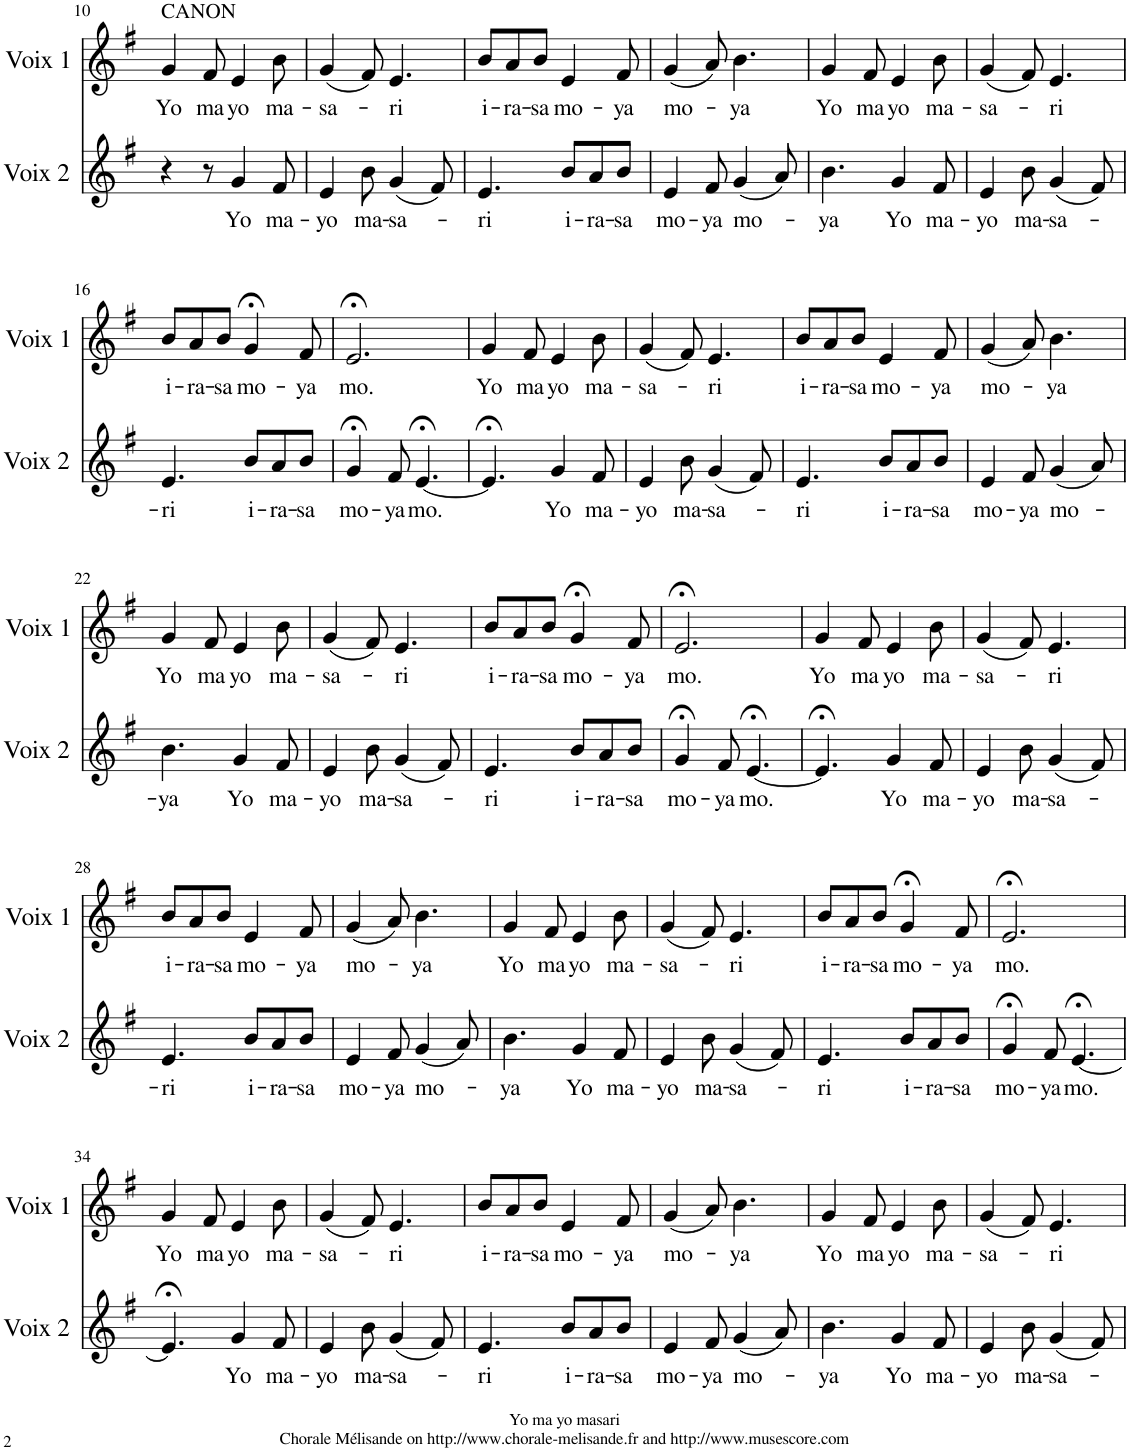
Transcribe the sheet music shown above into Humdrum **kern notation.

**kern	**text	**kern	**text
*part2	*part2	*part1	*part1
*staff2	*staff2	*staff1	*staff1
*I"Voix 2	*	*I"Voix 1	*
*I'Voix 2	*	*I'Voix 1	*
!!LO:PB:g=z
*clefG2	*	*clefG2	*
*k[f#]	*	*k[f#]	*
*M6/8	*	*M6/8	*
=10	=10	=10	=10
!	!	!LO:TX:a:t=CANON	!
!	!	!	!LO:LY:b
4r	.	4g/	Yo
!	!	!	!LO:LY:b
8r	.	8f#/	ma-
!	!LO:LY:b	!	!LO:LY:b
4g/	Yo	4e/	-yo
!	!LO:LY:b	!	!LO:LY:b
8f#/	ma-	8b\	ma-
=11	=11	=11	=11
!	!LO:LY:b	!	!LO:LY:b
4e/	-yo	(4g/	-sa-
!	!LO:LY:b	!	!
8b\	ma-	8f#/)	.
!	!LO:LY:b	!	!LO:LY:b
(4g/	-sa-	4.e/	-ri
8f#/)	.	.	.
=12	=12	=12	=12
!	!LO:LY:b	!	!LO:LY:b
4.e/	-ri	8b/L	i-
!	!	!	!LO:LY:b
.	.	8a/	-ra-
!	!	!	!LO:LY:b
.	.	8b/J	-sa
!	!LO:LY:b	!	!LO:LY:b
8b/L	i-	4e/	mo-
!	!LO:LY:b	!	!
8a/	-ra-	.	.
!	!LO:LY:b	!	!LO:LY:b
8b/J	-sa	8f#/	-ya
=13	=13	=13	=13
!	!LO:LY:b	!	!LO:LY:b
4e/	mo-	(4g/	mo-
!	!LO:LY:b	!	!
8f#/	-ya	8a/)	.
!	!LO:LY:b	!	!LO:LY:b
(4g/	mo-	4.b\	-ya
8a/)	.	.	.
=14	=14	=14	=14
!	!LO:LY:b	!	!LO:LY:b
4.b\	-ya	4g/	Yo
!	!	!	!LO:LY:b
.	.	8f#/	ma-
!	!LO:LY:b	!	!LO:LY:b
4g/	Yo	4e/	-yo
!	!LO:LY:b	!	!LO:LY:b
8f#/	ma-	8b\	ma-
=15	=15	=15	=15
!	!LO:LY:b	!	!LO:LY:b
4e/	-yo	(4g/	-sa-
!	!LO:LY:b	!	!
8b\	ma-	8f#/)	.
!	!LO:LY:b	!	!LO:LY:b
(4g/	-sa-	4.e/	-ri
8f#/)	.	.	.
!!LO:LB:g=z
=16	=16	=16	=16
!	!LO:LY:b	!	!LO:LY:b
4.e/	-ri	8b/L	i-
!	!	!	!LO:LY:b
.	.	8a/	-ra-
!	!	!	!LO:LY:b
.	.	8b/J	-sa
!	!LO:LY:b	!	!LO:LY:b
8b/L	i-	4g;</	mo-
!	!LO:LY:b	!	!
8a/	-ra-	.	.
!	!LO:LY:b	!	!LO:LY:b
8b/J	-sa	8f#/	-ya
=17	=17	=17	=17
!	!LO:LY:b	!	!LO:LY:b
4g;</	mo-	2.e;</	mo.
!	!LO:LY:b	!	!
8f#/	-ya	.	.
!	!LO:LY:b	!	!
[4.e;</	mo.	.	.
=18	=18	=18	=18
!	!	!	!LO:LY:b
4.e;</]	.	4g/	Yo
!	!	!	!LO:LY:b
.	.	8f#/	ma-
!	!LO:LY:b	!	!LO:LY:b
4g/	Yo	4e/	-yo
!	!LO:LY:b	!	!LO:LY:b
8f#/	ma-	8b\	ma-
=19	=19	=19	=19
!	!LO:LY:b	!	!LO:LY:b
4e/	-yo	(4g/	-sa-
!	!LO:LY:b	!	!
8b\	ma-	8f#/)	.
!	!LO:LY:b	!	!LO:LY:b
(4g/	-sa-	4.e/	-ri
8f#/)	.	.	.
=20	=20	=20	=20
!	!LO:LY:b	!	!LO:LY:b
4.e/	-ri	8b/L	i-
!	!	!	!LO:LY:b
.	.	8a/	-ra-
!	!	!	!LO:LY:b
.	.	8b/J	-sa
!	!LO:LY:b	!	!LO:LY:b
8b/L	i-	4e/	mo-
!	!LO:LY:b	!	!
8a/	-ra-	.	.
!	!LO:LY:b	!	!LO:LY:b
8b/J	-sa	8f#/	-ya
=21	=21	=21	=21
!	!LO:LY:b	!	!LO:LY:b
4e/	mo-	(4g/	mo-
!	!LO:LY:b	!	!
8f#/	-ya	8a/)	.
!	!LO:LY:b	!	!LO:LY:b
(4g/	mo-	4.b\	-ya
8a/)	.	.	.
!!LO:LB:g=z
=22	=22	=22	=22
!	!LO:LY:b	!	!LO:LY:b
4.b\	-ya	4g/	Yo
!	!	!	!LO:LY:b
.	.	8f#/	ma-
!	!LO:LY:b	!	!LO:LY:b
4g/	Yo	4e/	-yo
!	!LO:LY:b	!	!LO:LY:b
8f#/	ma-	8b\	ma-
=23	=23	=23	=23
!	!LO:LY:b	!	!LO:LY:b
4e/	-yo	(4g/	-sa-
!	!LO:LY:b	!	!
8b\	ma-	8f#/)	.
!	!LO:LY:b	!	!LO:LY:b
(4g/	-sa-	4.e/	-ri
8f#/)	.	.	.
=24	=24	=24	=24
!	!LO:LY:b	!	!LO:LY:b
4.e/	-ri	8b/L	i-
!	!	!	!LO:LY:b
.	.	8a/	-ra-
!	!	!	!LO:LY:b
.	.	8b/J	-sa
!	!LO:LY:b	!	!LO:LY:b
8b/L	i-	4g;</	mo-
!	!LO:LY:b	!	!
8a/	-ra-	.	.
!	!LO:LY:b	!	!LO:LY:b
8b/J	-sa	8f#/	-ya
=25	=25	=25	=25
!	!LO:LY:b	!	!LO:LY:b
4g;</	mo-	2.e;</	mo.
!	!LO:LY:b	!	!
8f#/	-ya	.	.
!	!LO:LY:b	!	!
[4.e;</	mo.	.	.
=26	=26	=26	=26
!	!	!	!LO:LY:b
4.e;</]	.	4g/	Yo
!	!	!	!LO:LY:b
.	.	8f#/	ma-
!	!LO:LY:b	!	!LO:LY:b
4g/	Yo	4e/	-yo
!	!LO:LY:b	!	!LO:LY:b
8f#/	ma-	8b\	ma-
=27	=27	=27	=27
!	!LO:LY:b	!	!LO:LY:b
4e/	-yo	(4g/	-sa-
!	!LO:LY:b	!	!
8b\	ma-	8f#/)	.
!	!LO:LY:b	!	!LO:LY:b
(4g/	-sa-	4.e/	-ri
8f#/)	.	.	.
!!LO:LB:g=z
=28	=28	=28	=28
!	!LO:LY:b	!	!LO:LY:b
4.e/	-ri	8b/L	i-
!	!	!	!LO:LY:b
.	.	8a/	-ra-
!	!	!	!LO:LY:b
.	.	8b/J	-sa
!	!LO:LY:b	!	!LO:LY:b
8b/L	i-	4e/	mo-
!	!LO:LY:b	!	!
8a/	-ra-	.	.
!	!LO:LY:b	!	!LO:LY:b
8b/J	-sa	8f#/	-ya
=29	=29	=29	=29
!	!LO:LY:b	!	!LO:LY:b
4e/	mo-	(4g/	mo-
!	!LO:LY:b	!	!
8f#/	-ya	8a/)	.
!	!LO:LY:b	!	!LO:LY:b
(4g/	mo-	4.b\	-ya
8a/)	.	.	.
=30	=30	=30	=30
!	!LO:LY:b	!	!LO:LY:b
4.b\	-ya	4g/	Yo
!	!	!	!LO:LY:b
.	.	8f#/	ma-
!	!LO:LY:b	!	!LO:LY:b
4g/	Yo	4e/	-yo
!	!LO:LY:b	!	!LO:LY:b
8f#/	ma-	8b\	ma-
=31	=31	=31	=31
!	!LO:LY:b	!	!LO:LY:b
4e/	-yo	(4g/	-sa-
!	!LO:LY:b	!	!
8b\	ma-	8f#/)	.
!	!LO:LY:b	!	!LO:LY:b
(4g/	-sa-	4.e/	-ri
8f#/)	.	.	.
=32	=32	=32	=32
!	!LO:LY:b	!	!LO:LY:b
4.e/	-ri	8b/L	i-
!	!	!	!LO:LY:b
.	.	8a/	-ra-
!	!	!	!LO:LY:b
.	.	8b/J	-sa
!	!LO:LY:b	!	!LO:LY:b
8b/L	i-	4g;</	mo-
!	!LO:LY:b	!	!
8a/	-ra-	.	.
!	!LO:LY:b	!	!LO:LY:b
8b/J	-sa	8f#/	-ya
=33	=33	=33	=33
!	!LO:LY:b	!	!LO:LY:b
4g;</	mo-	2.e;</	mo.
!	!LO:LY:b	!	!
8f#/	-ya	.	.
!	!LO:LY:b	!	!
[4.e;</	mo.	.	.
!!LO:LB:g=z
=34	=34	=34	=34
!	!	!	!LO:LY:b
4.e;</]	.	4g/	Yo
!	!	!	!LO:LY:b
.	.	8f#/	ma-
!	!LO:LY:b	!	!LO:LY:b
4g/	Yo	4e/	-yo
!	!LO:LY:b	!	!LO:LY:b
8f#/	ma-	8b\	ma-
=35	=35	=35	=35
!	!LO:LY:b	!	!LO:LY:b
4e/	-yo	(4g/	-sa-
!	!LO:LY:b	!	!
8b\	ma-	8f#/)	.
!	!LO:LY:b	!	!LO:LY:b
(4g/	-sa-	4.e/	-ri
8f#/)	.	.	.
=36	=36	=36	=36
!	!LO:LY:b	!	!LO:LY:b
4.e/	-ri	8b/L	i-
!	!	!	!LO:LY:b
.	.	8a/	-ra-
!	!	!	!LO:LY:b
.	.	8b/J	-sa
!	!LO:LY:b	!	!LO:LY:b
8b/L	i-	4e/	mo-
!	!LO:LY:b	!	!
8a/	-ra-	.	.
!	!LO:LY:b	!	!LO:LY:b
8b/J	-sa	8f#/	-ya
=37	=37	=37	=37
!	!LO:LY:b	!	!LO:LY:b
4e/	mo-	(4g/	mo-
!	!LO:LY:b	!	!
8f#/	-ya	8a/)	.
!	!LO:LY:b	!	!LO:LY:b
(4g/	mo-	4.b\	-ya
8a/)	.	.	.
=38	=38	=38	=38
!	!LO:LY:b	!	!LO:LY:b
4.b\	-ya	4g/	Yo
!	!	!	!LO:LY:b
.	.	8f#/	ma-
!	!LO:LY:b	!	!LO:LY:b
4g/	Yo	4e/	-yo
!	!LO:LY:b	!	!LO:LY:b
8f#/	ma-	8b\	ma-
=39	=39	=39	=39
!	!LO:LY:b	!	!LO:LY:b
4e/	-yo	(4g/	-sa-
!	!LO:LY:b	!	!
8b\	ma-	8f#/)	.
!	!LO:LY:b	!	!LO:LY:b
(4g/	-sa-	4.e/	-ri
8f#/)	.	.	.
=	=	=	=
*-	*-	*-	*-
